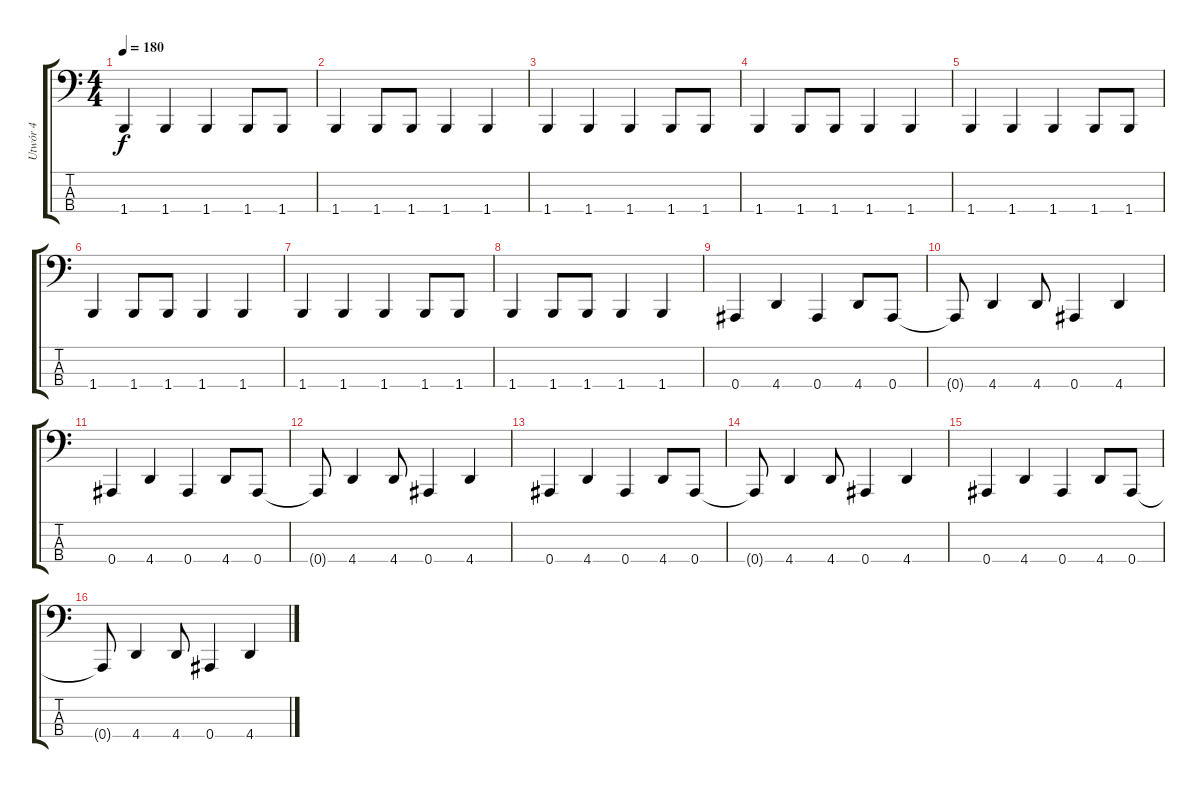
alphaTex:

\track ("Utwór 4" "Utwór 4") {instrument electricbassfinger}
\staff {score tabs}
\tuning (Eb2 Bb1 F1 Bb0) {hide}
\ts (4 4)
\tempo 180
\clef f4
\ks c
1.4.4{dy f} 1.4.4 1.4.4 1.4.8 1.4.8 |
1.4.4 1.4.8 1.4.8 1.4.4 1.4.4 |
1.4.4 1.4.4 1.4.4 1.4.8 1.4.8 |
1.4.4 1.4.8 1.4.8 1.4.4 1.4.4 |
1.4.4 1.4.4 1.4.4 1.4.8 1.4.8 |
1.4.4 1.4.8 1.4.8 1.4.4 1.4.4 |
1.4.4 1.4.4 1.4.4 1.4.8 1.4.8 |
1.4.4 1.4.8 1.4.8 1.4.4 1.4.4 |
0.4.4 4.4.4 0.4.4 4.4.8 0.4.8 |
0.4{t}.8 4.4.4 4.4.8 0.4.4 4.4.4 |
0.4.4 4.4.4 0.4.4 4.4.8 0.4.8 |
0.4{t}.8 4.4.4 4.4.8 0.4.4 4.4.4 |
0.4.4 4.4.4 0.4.4 4.4.8 0.4.8 |
0.4{t}.8 4.4.4 4.4.8 0.4.4 4.4.4 |
0.4.4 4.4.4 0.4.4 4.4.8 0.4.8 |
0.4{t}.8 4.4.4 4.4.8 0.4.4 4.4.4
